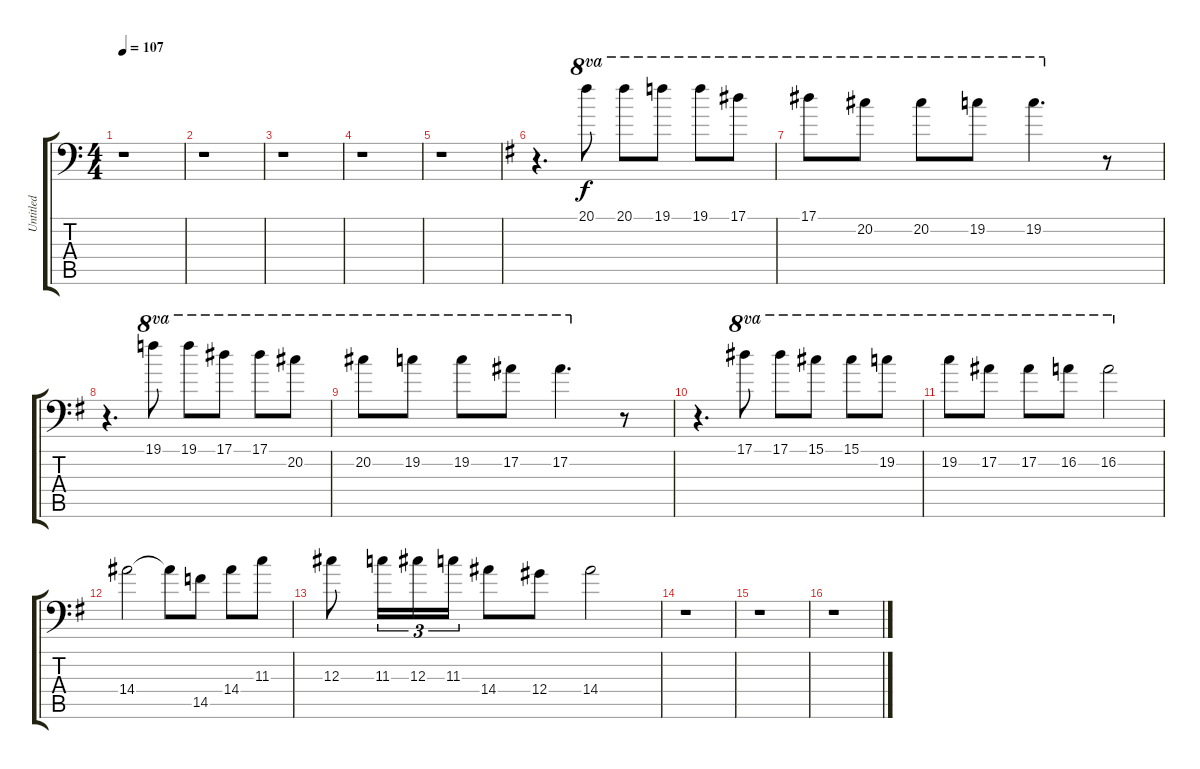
\track ("Untitled" "Untitled") {instrument distortionguitar}
\staff {score tabs}
\tuning (Bb3 F3 Db3 Ab2 Eb2 Bb1) {hide}
\ts (4 4)
\tempo 107
\clef f4
\ks c
r.1{dy f} |
r.1 |
r.1 |
r.1 |
r.1 |
\ks g
r.4{d} 20.1.8{ot 8va} 20.1.8{ot 8va} 19.1.8{ot 8va} 19.1.8{ot 8va} 17.1.8{ot 8va} |
17.1.8{ot 8va} 20.2.8{ot 8va} 20.2.8{ot 8va} 19.2.8{ot 8va} 19.2.4{d ot 8va} r.8 |
r.4{d} 19.1.8{ot 8va} 19.1.8{ot 8va} 17.1.8{ot 8va} 17.1.8{ot 8va} 20.2.8{ot 8va} |
20.2.8{ot 8va} 19.2.8{ot 8va} 19.2.8{ot 8va} 17.2.8{ot 8va} 17.2.4{d ot 8va} r.8 |
r.4{d} 17.1.8{ot 8va} 17.1.8{ot 8va} 15.1.8{ot 8va} 15.1.8{ot 8va} 19.2.8{ot 8va} |
19.2.8{ot 8va} 17.2.8{ot 8va} 17.2.8{ot 8va} 16.2.8{ot 8va} 16.2.2{ot 8va} |
14.4.2 14.4{t}.8 14.5.8 14.4.8 11.3.8 |
12.3.8 11.3.16{tu (3 2)} 12.3.16{tu (3 2)} 11.3.16{tu (3 2)} 14.4.8 12.4.8 14.4.2 |
r.1 |
r.1 |
r.1
